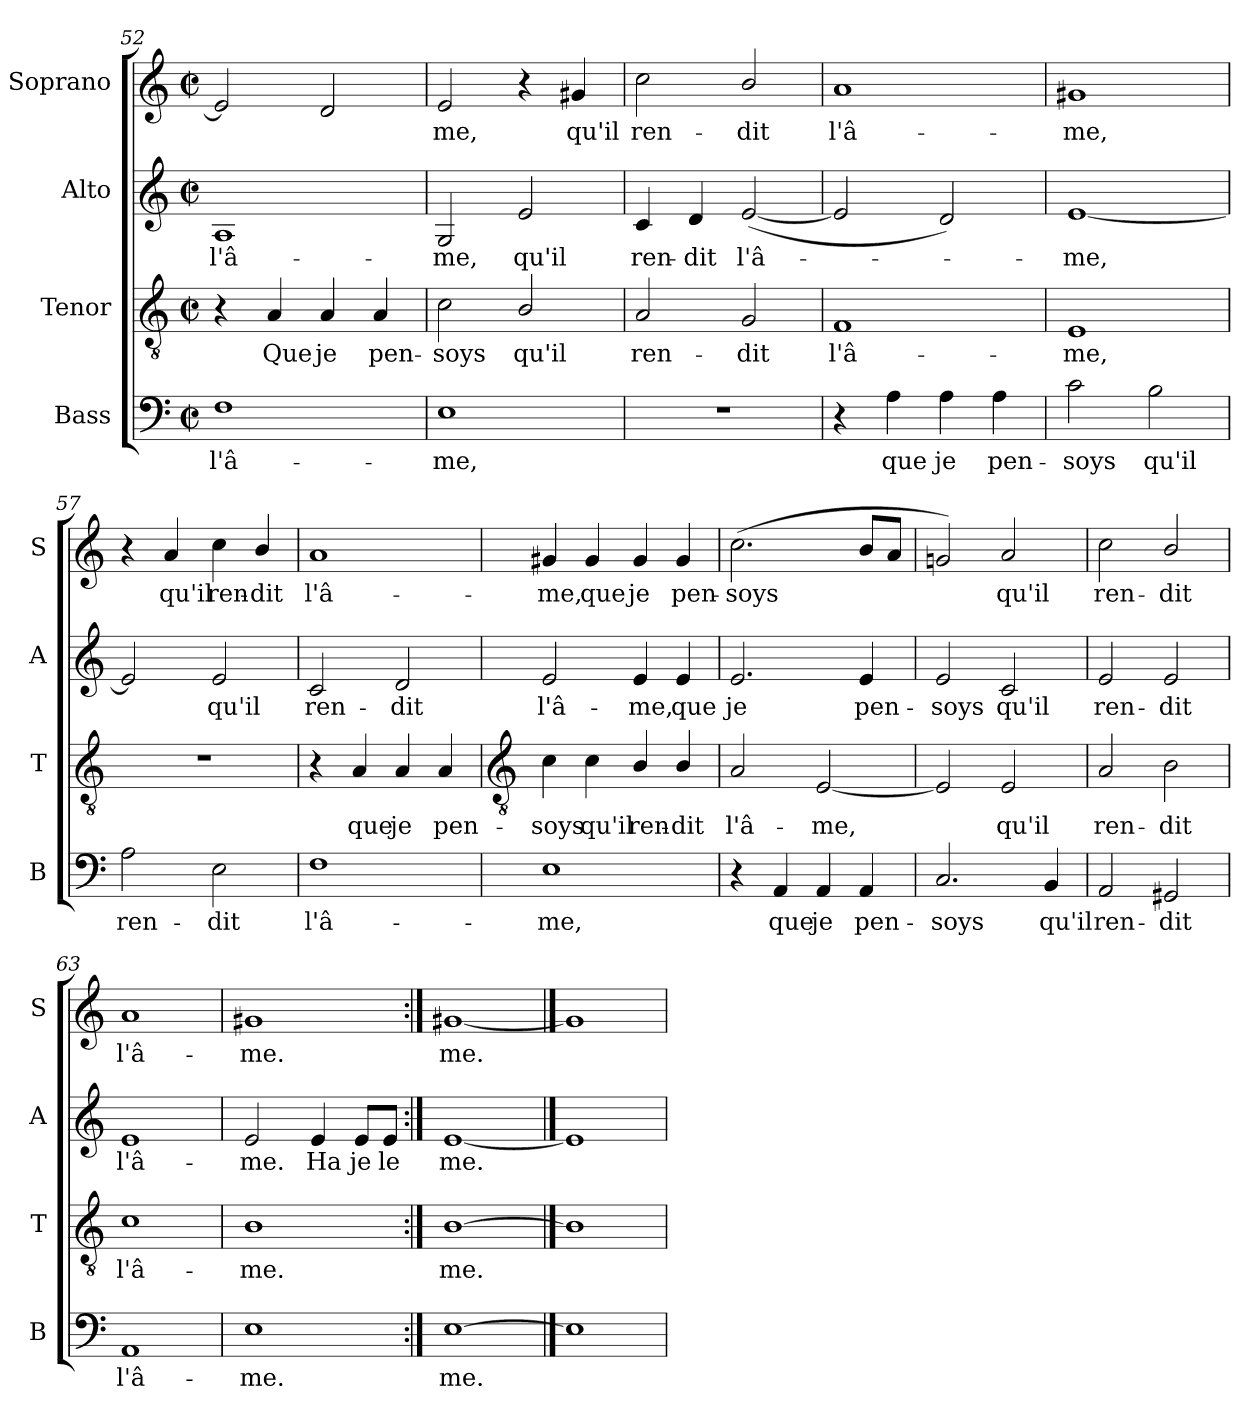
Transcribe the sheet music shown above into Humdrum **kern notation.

**kern	**text	**kern	**text	**kern	**text	**kern	**text
*part4	*part4	*part3	*part3	*part2	*part2	*part1	*part1
*staff4	*staff4	*staff3	*staff3	*staff2	*staff2	*staff1	*staff1
*I"Bass	*	*I"Tenor	*	*I"Alto	*	*I"Soprano	*
*I'B	*	*I'T	*	*I'A	*	*I'S	*
!!LO:LB:g=z
*clefF4	*	*clefGv2	*	*clefG2	*	*clefG2	*
*k[]	*	*k[]	*	*k[]	*	*k[]	*
*C:	*	*C:	*	*C:	*	*C:	*
*M2/2	*	*M2/2	*	*M2/2	*	*M2/2	*
*met(c|)	*	*met(c|)	*	*met(c|)	*	*met(c|)	*
=52	=52	=52	=52	=52	=52	=52	=52
!	!LO:LY:b	!	!	!	!LO:LY:b	!	!
1F	l'â-	4r	.	1A	l'â-	2e]	.
!	!	!	!LO:LY:b	!	!	!	!
.	.	4A	Que	.	.	.	.
!	!	!	!LO:LY:b	!	!	!	!
.	.	4A	je	.	.	2d	.
!	!	!	!LO:LY:b	!	!	!	!
.	.	4A	pen-	.	.	.	.
=53	=53	=53	=53	=53	=53	=53	=53
!	!LO:LY:b	!	!LO:LY:b	!	!LO:LY:b	!	!LO:LY:b
1E	-me,	2c	-soys	2G	-me,	2e	me,
!	!	!	!LO:LY:b	!	!LO:LY:b	!	!
.	.	2B/	qu'il	2e	qu'il	4r	.
!	!	!	!	!	!	!	!LO:LY:b
.	.	.	.	.	.	4g#X	qu'il
=54	=54	=54	=54	=54	=54	=54	=54
!	!	!	!LO:LY:b	!	!LO:LY:b	!	!LO:LY:b
1r	.	2A	ren-	4c	ren-	2cc	ren-
!	!	!	!	!	!LO:LY:b	!	!
.	.	.	.	4d	-dit	.	.
!	!	!	!LO:LY:b	!	!LO:LY:b	!	!LO:LY:b
.	.	2G	-dit	(<[2e	l'â-	2b/	-dit
=55	=55	=55	=55	=55	=55	=55	=55
!	!	!	!LO:LY:b	!	!	!	!LO:LY:b
4r	.	1F	l'â-	2e]	.	1a	l'â-
!	!LO:LY:b	!	!	!	!	!	!
4A	que	.	.	.	.	.	.
!	!LO:LY:b	!	!	!	!	!	!
4A	je	.	.	2d)	.	.	.
!	!LO:LY:b	!	!	!	!	!	!
4A	pen-	.	.	.	.	.	.
=56	=56	=56	=56	=56	=56	=56	=56
!	!LO:LY:b	!	!LO:LY:b	!	!LO:LY:b	!	!LO:LY:b
2c	-soys	1E	-me,	[1e	me,	1g#X	-me,
!	!LO:LY:b	!	!	!	!	!	!
2B	qu'il	.	.	.	.	.	.
=57	=57	=57	=57	=57	=57	=57	=57
!	!LO:LY:b	!	!	!	!	!	!
2A	ren-	1r	.	2e]	.	4r	.
!	!	!	!	!	!	!	!LO:LY:b
.	.	.	.	.	.	4a	qu'il
!	!LO:LY:b	!	!	!	!LO:LY:b	!	!LO:LY:b
2E	-dit	.	.	2e	qu'il	4cc	ren-
!	!	!	!	!	!	!	!LO:LY:b
.	.	.	.	.	.	4b/	-dit
=58	=58	=58	=58	=58	=58	=58	=58
!	!LO:LY:b	!	!	!	!LO:LY:b	!	!LO:LY:b
1F	l'â-	4r	.	2c	ren-	1a	l'â-
!	!	!	!LO:LY:b	!	!	!	!
.	.	4A	que	.	.	.	.
!	!	!	!LO:LY:b	!	!LO:LY:b	!	!
.	.	4A	je	2d	-dit	.	.
!	!	!	!LO:LY:b	!	!	!	!
.	.	4A	pen-	.	.	.	.
!!LO:LB:g=z
=59	=59	=59	=59	=59	=59	=59	=59
*	*	*clefGv2	*	*	*	*	*
!	!LO:LY:b	!	!LO:LY:b	!	!LO:LY:b	!	!LO:LY:b
1E	-me,	4c	-soys	2e	l'â-	4g#X	-me,
!	!	!	!LO:LY:b	!	!	!	!LO:LY:b
.	.	4c	qu'il	.	.	4g#	que
!	!	!	!LO:LY:b	!	!LO:LY:b	!	!LO:LY:b
.	.	4B/	ren-	4e	-me,	4g#	je
!	!	!	!LO:LY:b	!	!LO:LY:b	!	!LO:LY:b
.	.	4B/	-dit	4e	que	4g#	pen-
=60	=60	=60	=60	=60	=60	=60	=60
!	!	!	!LO:LY:b	!	!LO:LY:b	!	!LO:LY:b
4r	.	2A	l'â-	2.e	je	(<2.cc	-soys
!	!LO:LY:b	!	!	!	!	!	!
4AA	que	.	.	.	.	.	.
!	!LO:LY:b	!	!LO:LY:b	!	!	!	!
4AA	je	[2E	-me,	.	.	.	.
!	!LO:LY:b	!	!	!	!LO:LY:b	!	!
4AA	pen-	.	.	4e	pen-	8bL	.
.	.	.	.	.	.	8aJ	.
=61	=61	=61	=61	=61	=61	=61	=61
!	!LO:LY:b	!	!	!	!LO:LY:b	!	!
2.C	-soys	2E]	.	2e	-soys	2gn)	.
!	!	!	!LO:LY:b	!	!LO:LY:b	!	!LO:LY:b
.	.	2E	qu'il	2c	qu'il	2a	qu'il
!	!LO:LY:b	!	!	!	!	!	!
4BB	qu'il	.	.	.	.	.	.
=62	=62	=62	=62	=62	=62	=62	=62
!	!LO:LY:b	!	!LO:LY:b	!	!LO:LY:b	!	!LO:LY:b
2AA	ren-	2A	ren-	2e	ren-	2cc	ren-
!	!LO:LY:b	!	!LO:LY:b	!	!LO:LY:b	!	!LO:LY:b
2GG#X	-dit	2B	-dit	2e	-dit	2b/	-dit
=63	=63	=63	=63	=63	=63	=63	=63
!	!LO:LY:b	!	!LO:LY:b	!	!LO:LY:b	!	!LO:LY:b
1AA	l'â-	1c	l'â-	1e	l'â-	1a	l'â-
=64	=64	=64	=64	=64	=64	=64	=64
!	!LO:LY:b	!	!LO:LY:b	!	!LO:LY:b	!	!LO:LY:b
1E	-me.	1B	-me.	2e	-me.	1g#X	-me.
!	!	!	!	!	!LO:LY:b	!	!
.	.	.	.	4e	Ha	.	.
!	!	!	!	!	!LO:LY:b	!	!
.	.	.	.	8e/L	je	.	.
!	!	!	!	!	!LO:LY:b	!	!
.	.	.	.	8e/J	le	.	.
=65:|!	=65:|!	=65:|!	=65:|!	=65:|!	=65:|!	=65:|!	=65:|!
!	!LO:LY:b	!	!LO:LY:b	!	!LO:LY:b	!	!LO:LY:b
[1E	me.	[1B	me.	[1e	me.	[1g#X	me.
==66	==66	==66	==66	==66	==66	==66	==66
1E]	.	1B]	.	1e]	.	1g#]	.
=	=	=	=	=	=	=	=
*-	*-	*-	*-	*-	*-	*-	*-
